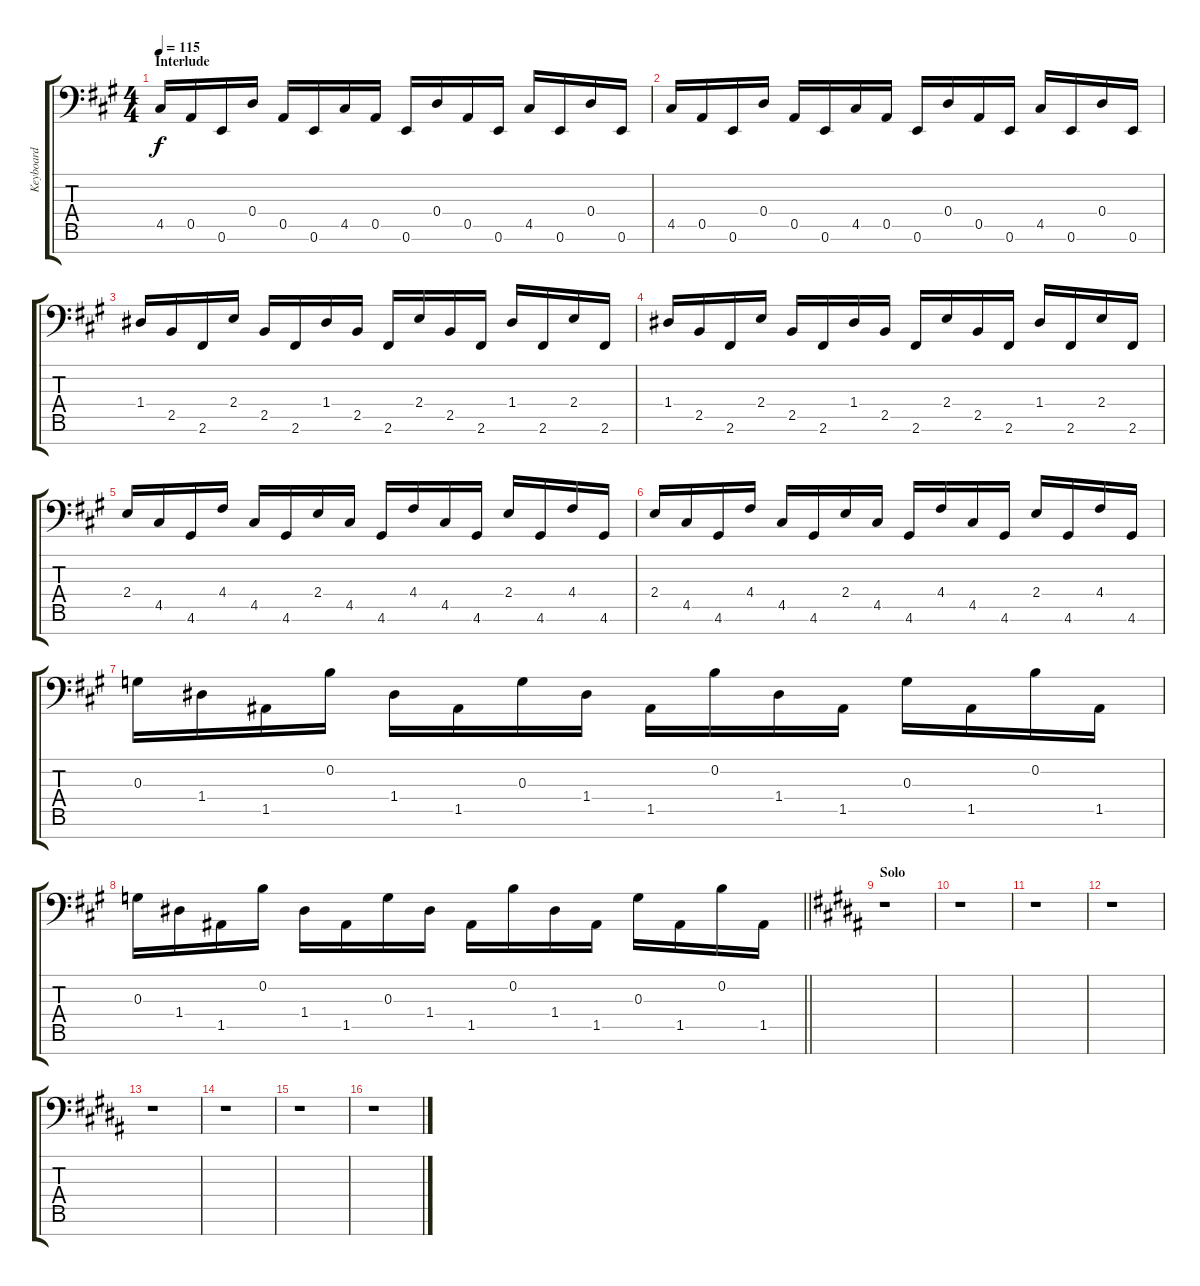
\track ("Keyboard" "Keyboard") {instrument clavinet}
\staff {score tabs}
\tuning (E4 B3 G3 D3 A2 E2 E1) {hide}
\ts (4 4)
\section ("" "Interlude")
\tempo 115
\clef f4
\ks a
4.5.16{dy f} 0.5.16 0.6.16 0.4.16 0.5.16 0.6.16 4.5.16 0.5.16 0.6.16 0.4.16 0.5.16 0.6.16 4.5.16 0.6.16 0.4.16 0.6.16 |
4.5.16 0.5.16 0.6.16 0.4.16 0.5.16 0.6.16 4.5.16 0.5.16 0.6.16 0.4.16 0.5.16 0.6.16 4.5.16 0.6.16 0.4.16 0.6.16 |
1.4.16 2.5.16 2.6.16 2.4.16 2.5.16 2.6.16 1.4.16 2.5.16 2.6.16 2.4.16 2.5.16 2.6.16 1.4.16 2.6.16 2.4.16 2.6.16 |
1.4.16 2.5.16 2.6.16 2.4.16 2.5.16 2.6.16 1.4.16 2.5.16 2.6.16 2.4.16 2.5.16 2.6.16 1.4.16 2.6.16 2.4.16 2.6.16 |
2.4.16 4.5.16 4.6.16 4.4.16 4.5.16 4.6.16 2.4.16 4.5.16 4.6.16 4.4.16 4.5.16 4.6.16 2.4.16 4.6.16 4.4.16 4.6.16 |
2.4.16 4.5.16 4.6.16 4.4.16 4.5.16 4.6.16 2.4.16 4.5.16 4.6.16 4.4.16 4.5.16 4.6.16 2.4.16 4.6.16 4.4.16 4.6.16 |
0.3.16 1.4.16 1.5.16 0.2.16 1.4.16 1.5.16 0.3.16 1.4.16 1.5.16 0.2.16 1.4.16 1.5.16 0.3.16 1.5.16 0.2.16 1.5.16 |
\barLineRight lightlight
0.3.16 1.4.16 1.5.16 0.2.16 1.4.16 1.5.16 0.3.16 1.4.16 1.5.16 0.2.16 1.4.16 1.5.16 0.3.16 1.5.16 0.2.16 1.5.16 |
\section ("" "Solo")
\ks b
r.1 |
r.1 |
r.1 |
r.1 |
r.1 |
r.1 |
r.1 |
r.1
